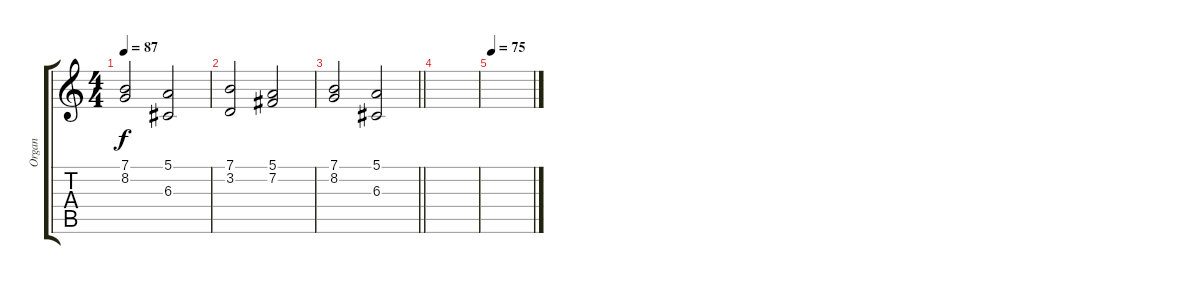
\track ("Organ" "Organ") {instrument churchorgan}
\staff {score tabs}
\tuning (E4 B3 G3 D3 A2 E2) {hide}
\ts (4 4)
\tempo 87
\clef g2
\ks c
(7.1 8.2).2{dy f} (5.1 6.3).2 |
(7.1 3.2).2 (5.1 7.2).2 |
\barLineRight lightlight
(7.1 8.2).2 (5.1 6.3).2 |
|
\tempo 75
